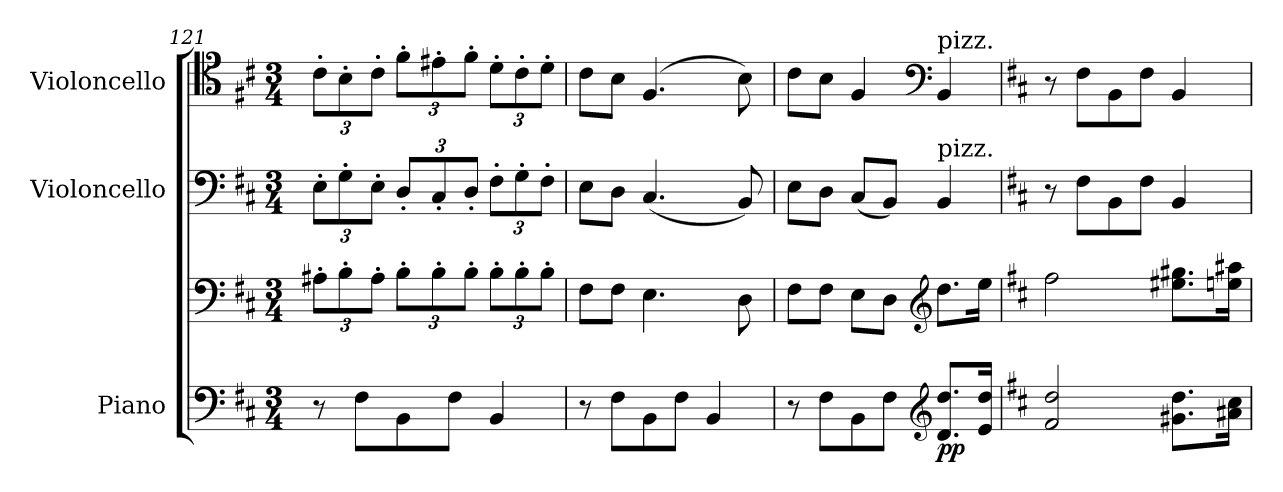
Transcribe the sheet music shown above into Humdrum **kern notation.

**kern	**kern	**dynam	**kern	**kern
*part3	*part3	*part3	*part2	*part1
*staff4	*staff3	*staff3/4	*staff2	*staff1
*I"Piano	*	*	*I"Violoncello	*I"Violoncello
*I'Pno.	*	*	*I'Vc.	*I'Vc.
*clefF4	*clefF4	*	*clefF4	*clefC4
*k[f#c#]	*k[f#c#]	*	*k[f#c#]	*k[f#c#]
*M3/4	*M3/4	*	*M3/4	*M3/4
*	*Xbrackettup	*	*Xbrackettup	*Xbrackettup
=121	=121	=121	=121	=121
8r	12A#X'\L	.	12E'\L	12c#'\L
.	12B'\	.	12G'\	12B'\
8F#\L	.	.	.	.
.	12A#'\J	.	12E'\J	12c#'\J
8BB\	12B'\L	.	12D'/L	12f#'\L
.	12B'\	.	12C#'/	12e#X'\
8F#\J	.	.	.	.
.	12B'\J	.	12D'/J	12f#'\J
4BB/	12B'\L	.	12F#'\L	12d'\L
.	12B'\	.	12G'\	12c#'\
.	12B'\J	.	12F#'\J	12d'\J
=122	=122	=122	=122	=122
8r	8F#\L	.	8E\L	8c#\L
8F#\L	8F#\J	.	8D\J	8B\J
8BB\	4.E\	.	(<4.C#/	(>4.F#/
8F#\J	.	.	.	.
4BB/	.	.	.	.
.	8D\	.	8BB/)	8B\)
=123	=123	=123	=123	=123
8r	8F#\L	.	8E\L	8c#\L
8F#\L	8F#\J	.	8D\J	8B\J
8BB\	8E\L	.	(<8C#/L	4F#/
8F#\J	8D\J	.	8BB/J)	.
*clefG2	*clefG2	*	*	*clefF4
!	!	!	!	!LO:TX:a:t=pizz.
!	!	!	!LO:TX:a:t=pizz.	!
!	!	!LO:DY:b=2	!	!
!	!	!LO:DY:n=1:b	!	!
8.d/ 8.dd/L	8.dd\L	p p	4BB/	4BB/
16e/ 16dd/Jk	16ee\Jk	.	.	.
!!LO:LB:g=z
=124	=124	=124	=124	=124
*k[f#c#]	*k[f#c#]	*	*k[f#c#]	*k[f#c#]
2f#/ 2dd/	2ff#\	.	8r	8r
.	.	.	8F#\L	8F#\L
.	.	.	8BB\	8BB\
.	.	.	8F#\J	8F#\J
8.g#X\ 8.dd\L	8.ee#X\ 8.gg#X\L	.	4BB/	4BB/
16a#X\ 16cc#\Jk	16een\ 16aa#X\Jk	.	.	.
=	=	=	=	=
*-	*-	*-	*-	*-
